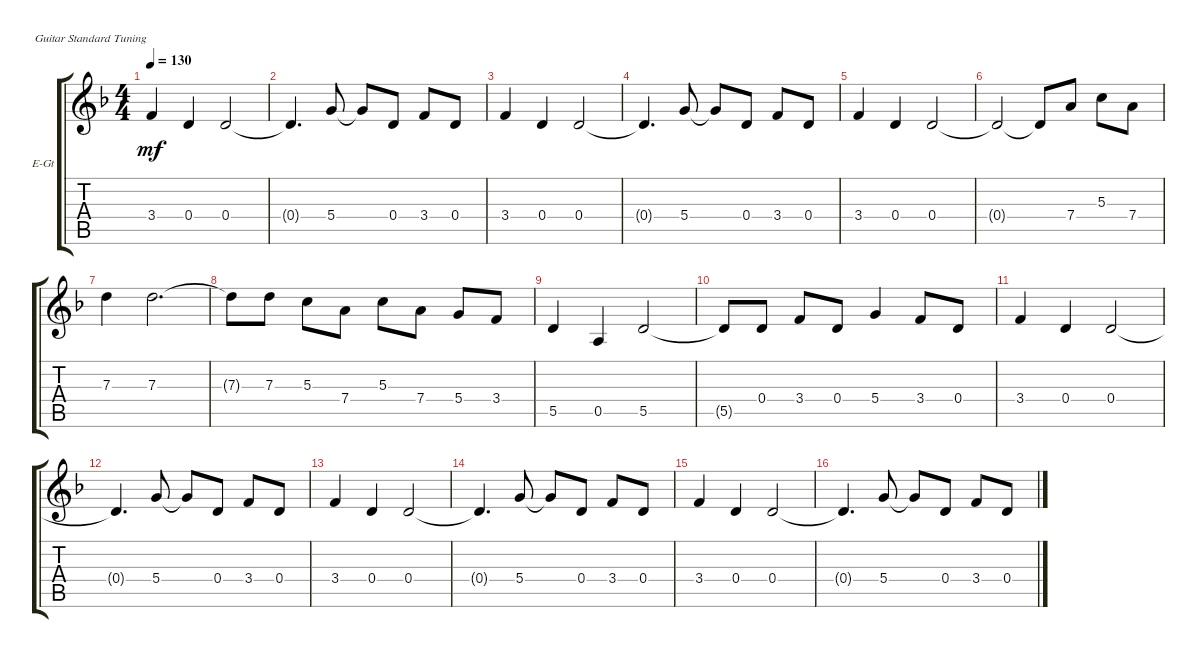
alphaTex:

\defaultSystemsLayout 4
\bracketExtendMode groupsimilarinstruments
\firstSystemTrackNameOrientation horizontal
\otherSystemsTrackNameOrientation horizontal
\track ("Vocals" "E-Gt") {instrument electricguitarclean}
\staff {score tabs}
\tuning (E4 B3 G3 D3 A2 E2)
\ts (4 4)
\tempo 130
\clef g2
\ks dminor
3.4.4{dy mf} 0.4.4 0.4.2 |
0.4{t}.4{d} 5.4.8 5.4{t}.8 0.4.8 3.4.8 0.4.8 |
3.4.4 0.4.4 0.4.2 |
0.4{t}.4{d} 5.4.8 5.4{t}.8 0.4.8 3.4.8 0.4.8 |
3.4.4 0.4.4 0.4.2 |
0.4{t}.2 0.4{t}.8 7.4.8 5.3.8 7.4.8 |
7.3.4 7.3.2{d} |
7.3{t}.8 7.3.8 5.3.8 7.4.8 5.3.8 7.4.8 5.4.8 3.4.8 |
5.5.4 0.5.4 5.5.2 |
5.5{t}.8 0.4.8 3.4.8 0.4.8 5.4.4 3.4.8 0.4.8 |
3.4.4 0.4.4 0.4.2 |
0.4{t}.4{d} 5.4.8 5.4{t}.8 0.4.8 3.4.8 0.4.8 |
3.4.4 0.4.4 0.4.2 |
0.4{t}.4{d} 5.4.8 5.4{t}.8 0.4.8 3.4.8 0.4.8 |
3.4.4 0.4.4 0.4.2 |
0.4{t}.4{d} 5.4.8 5.4{t}.8 0.4.8 3.4.8 0.4.8
